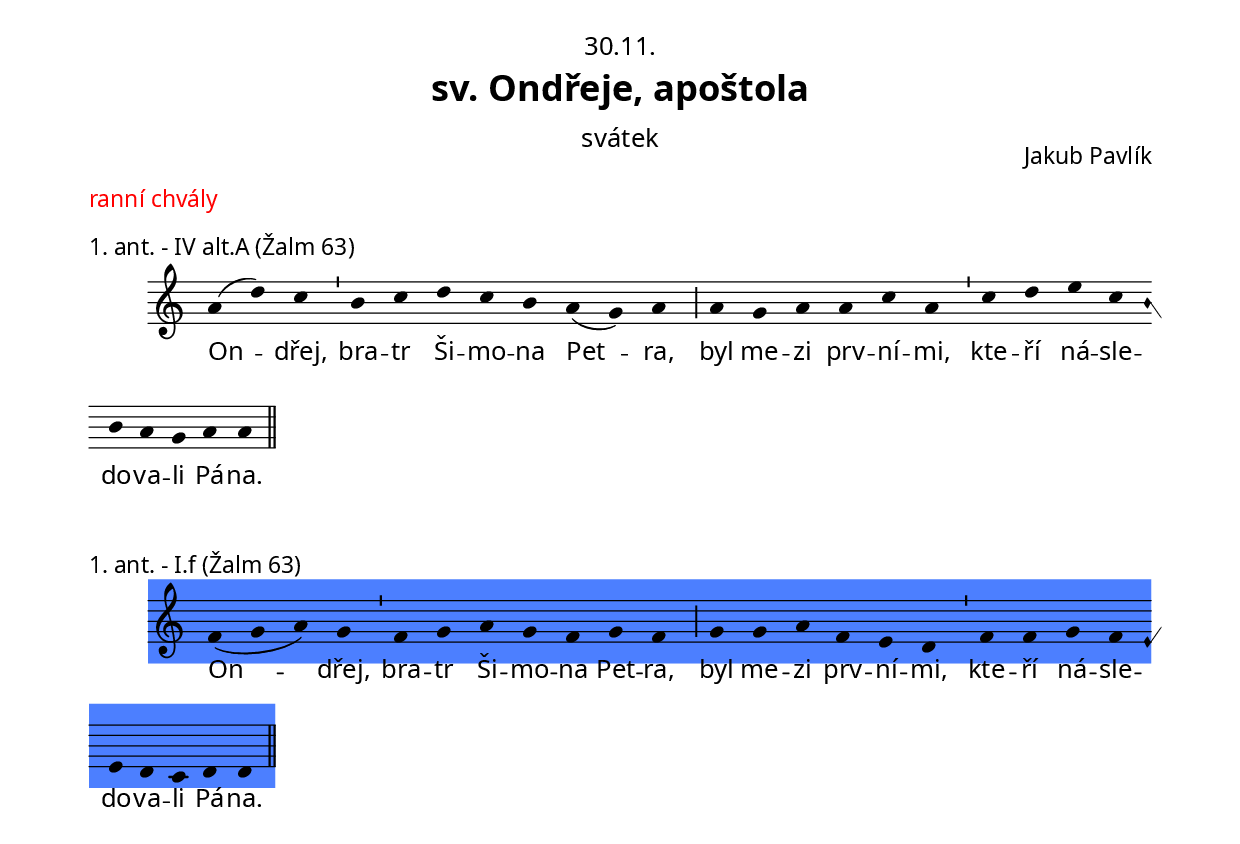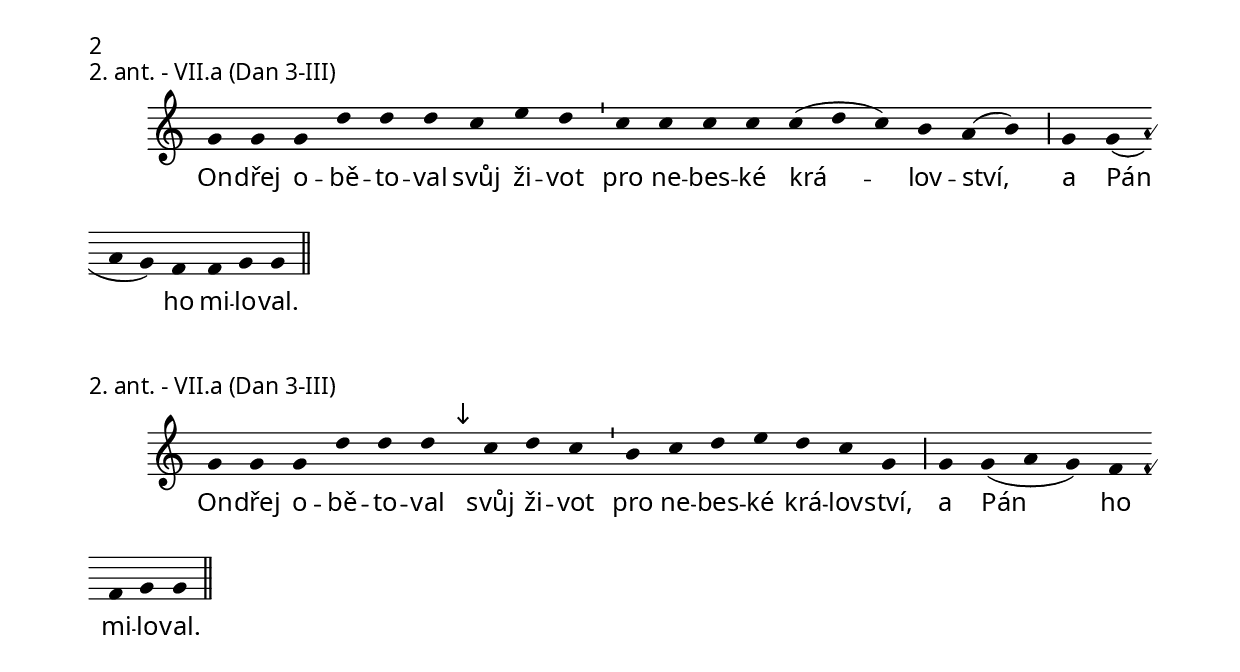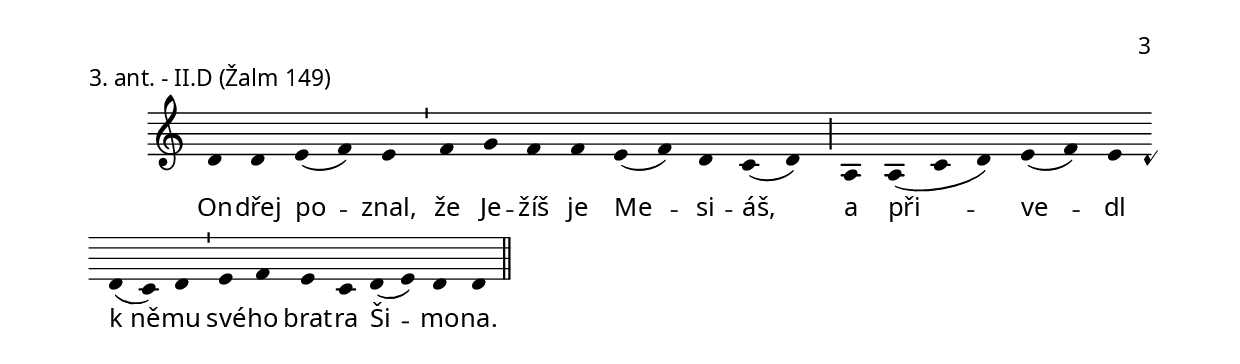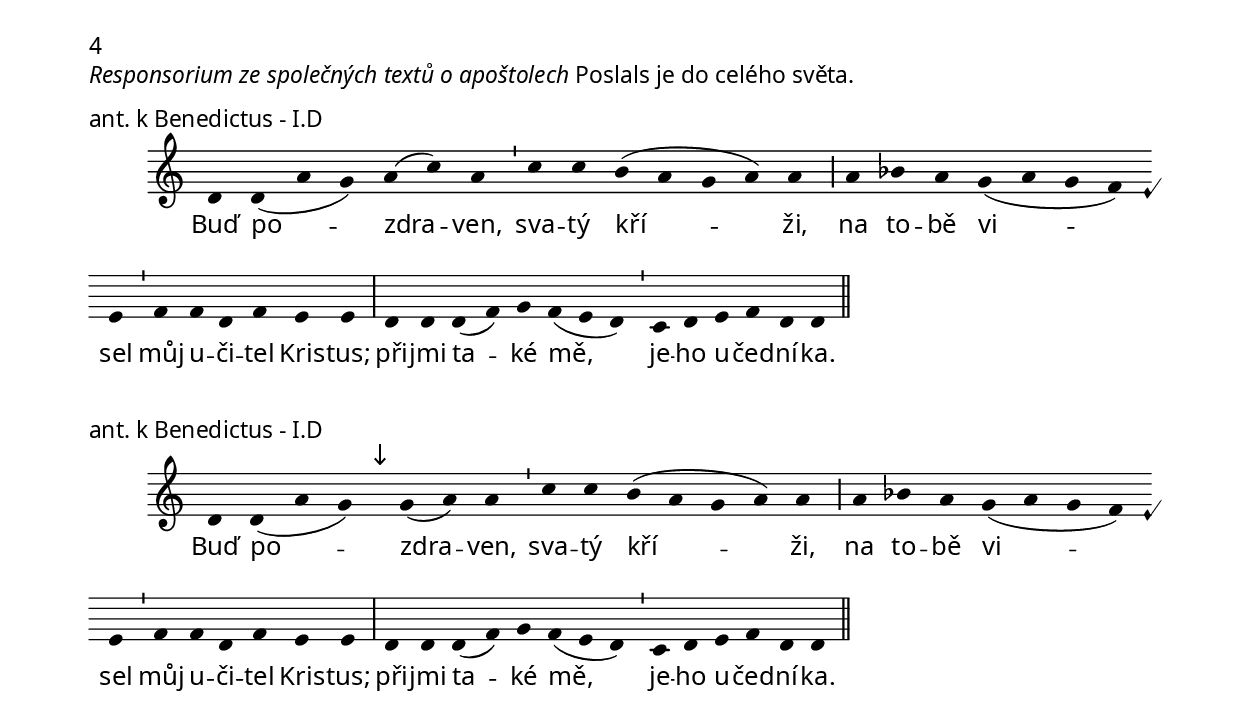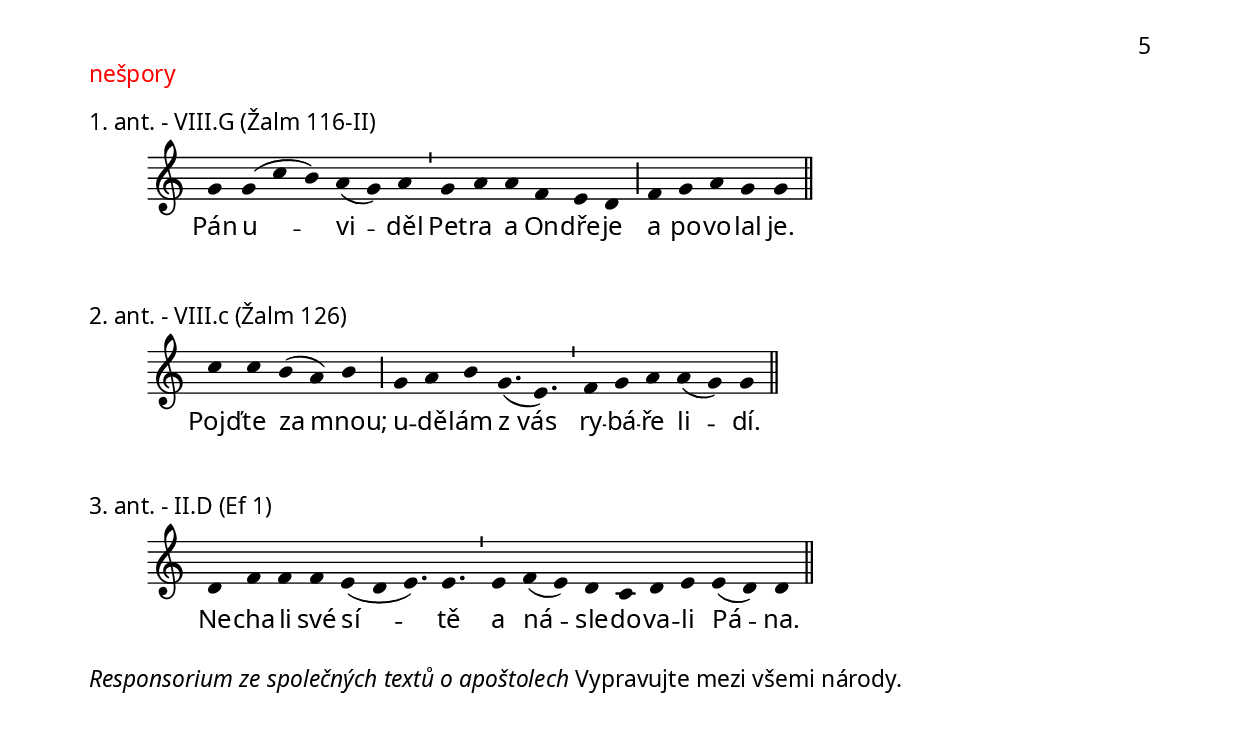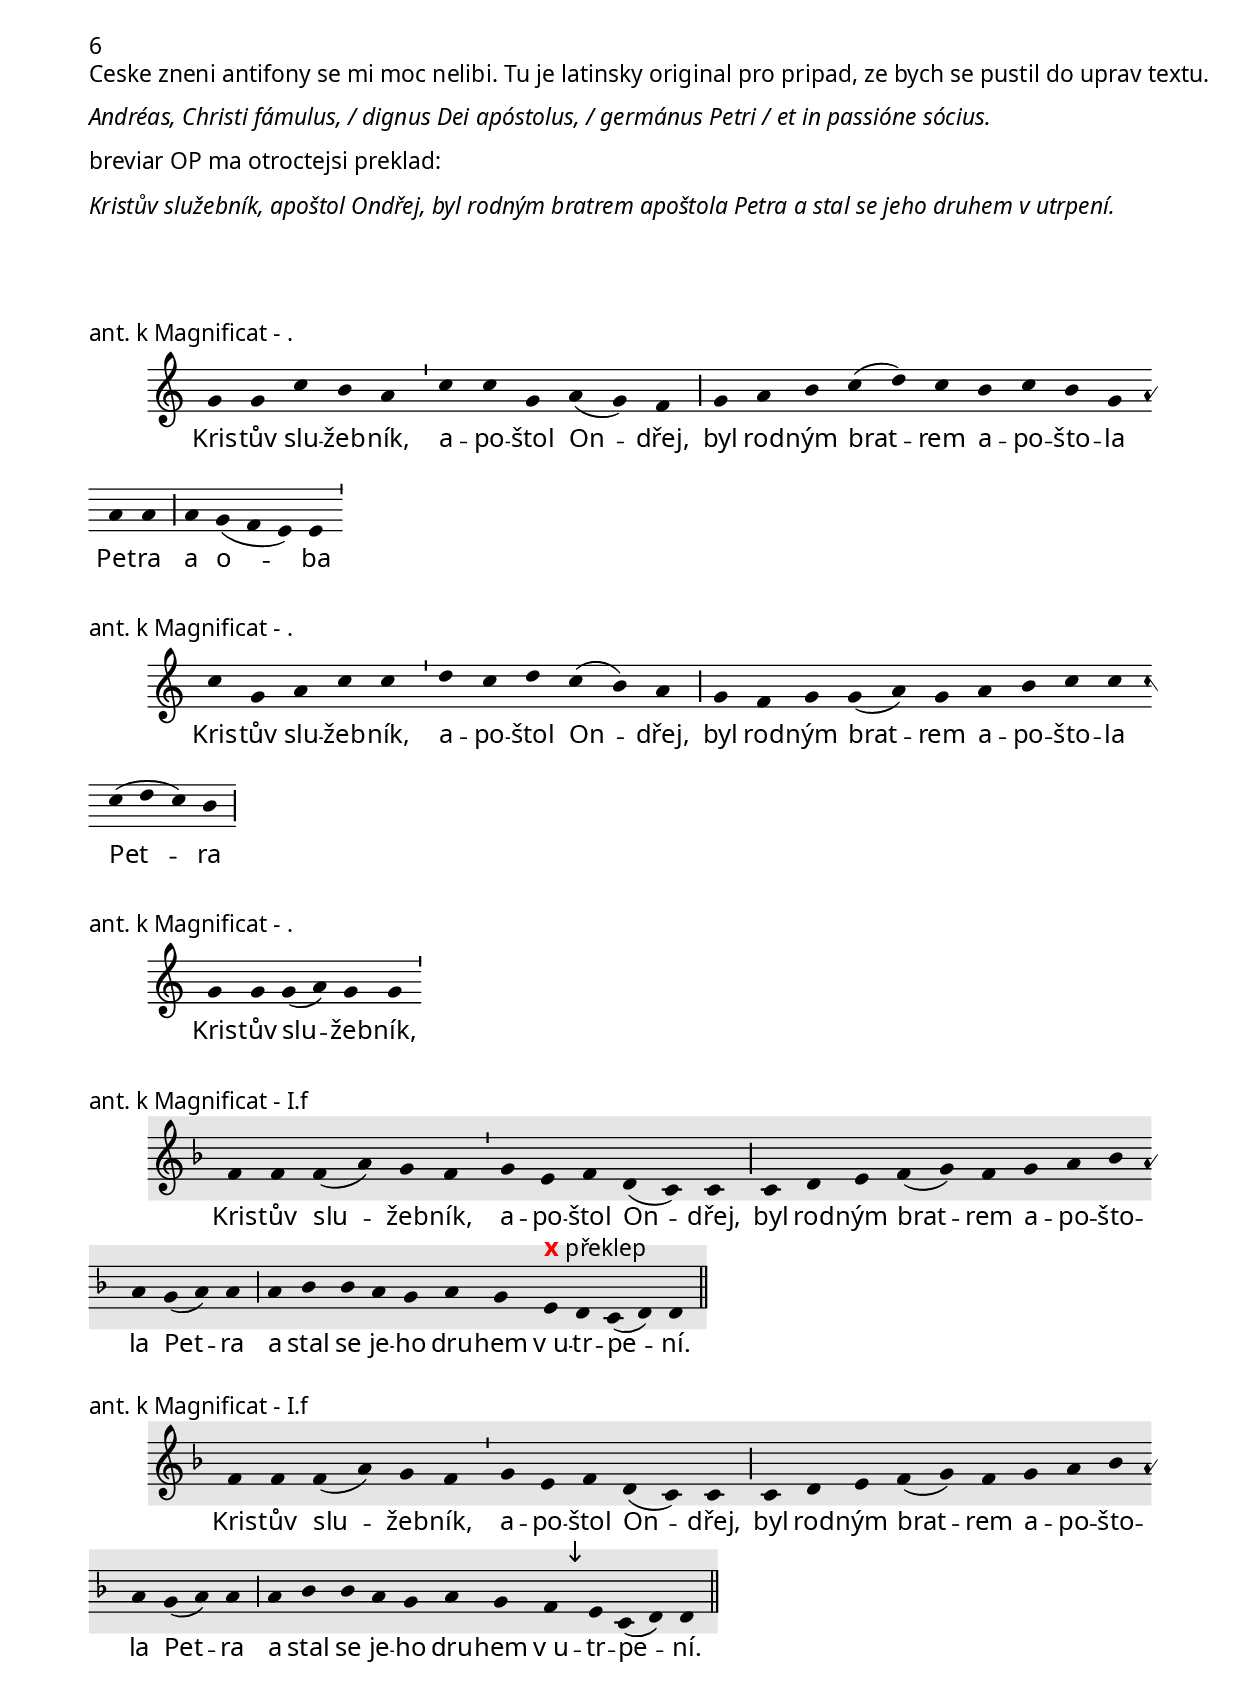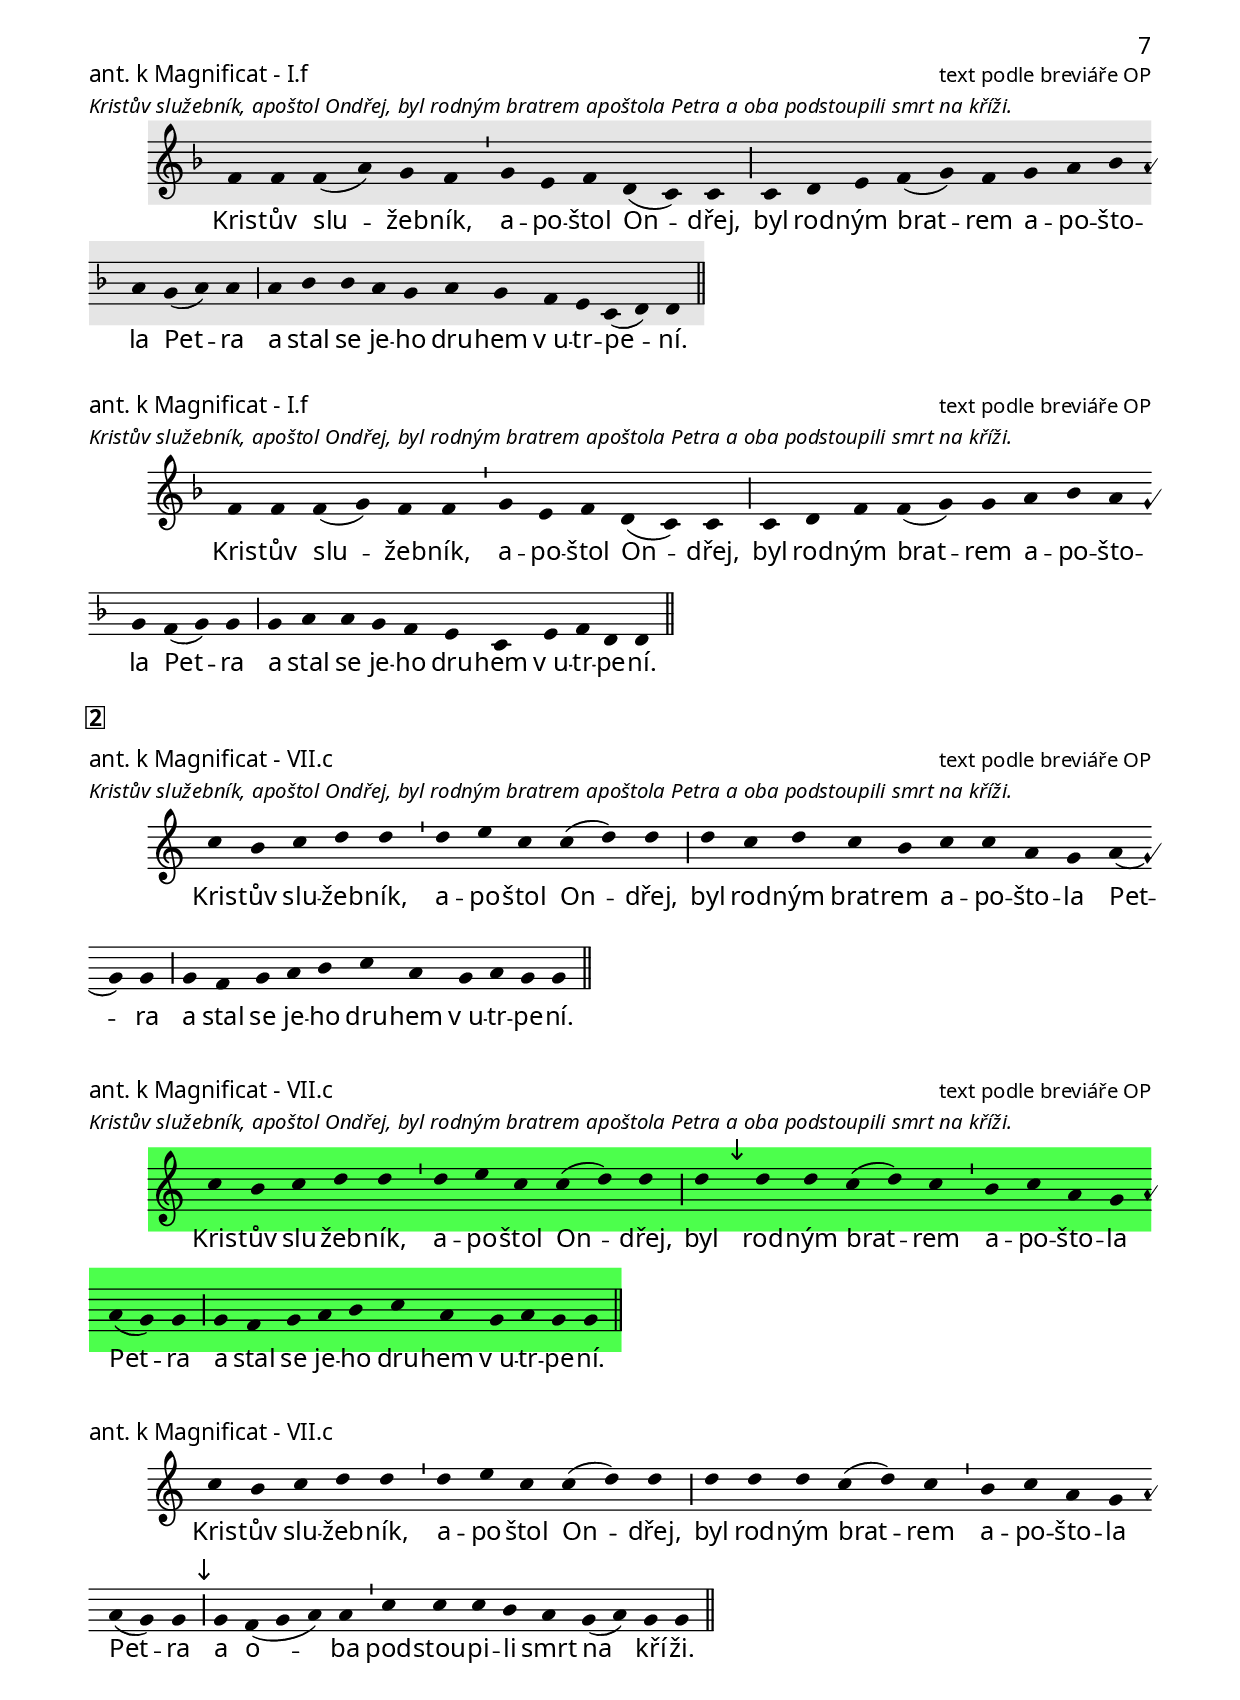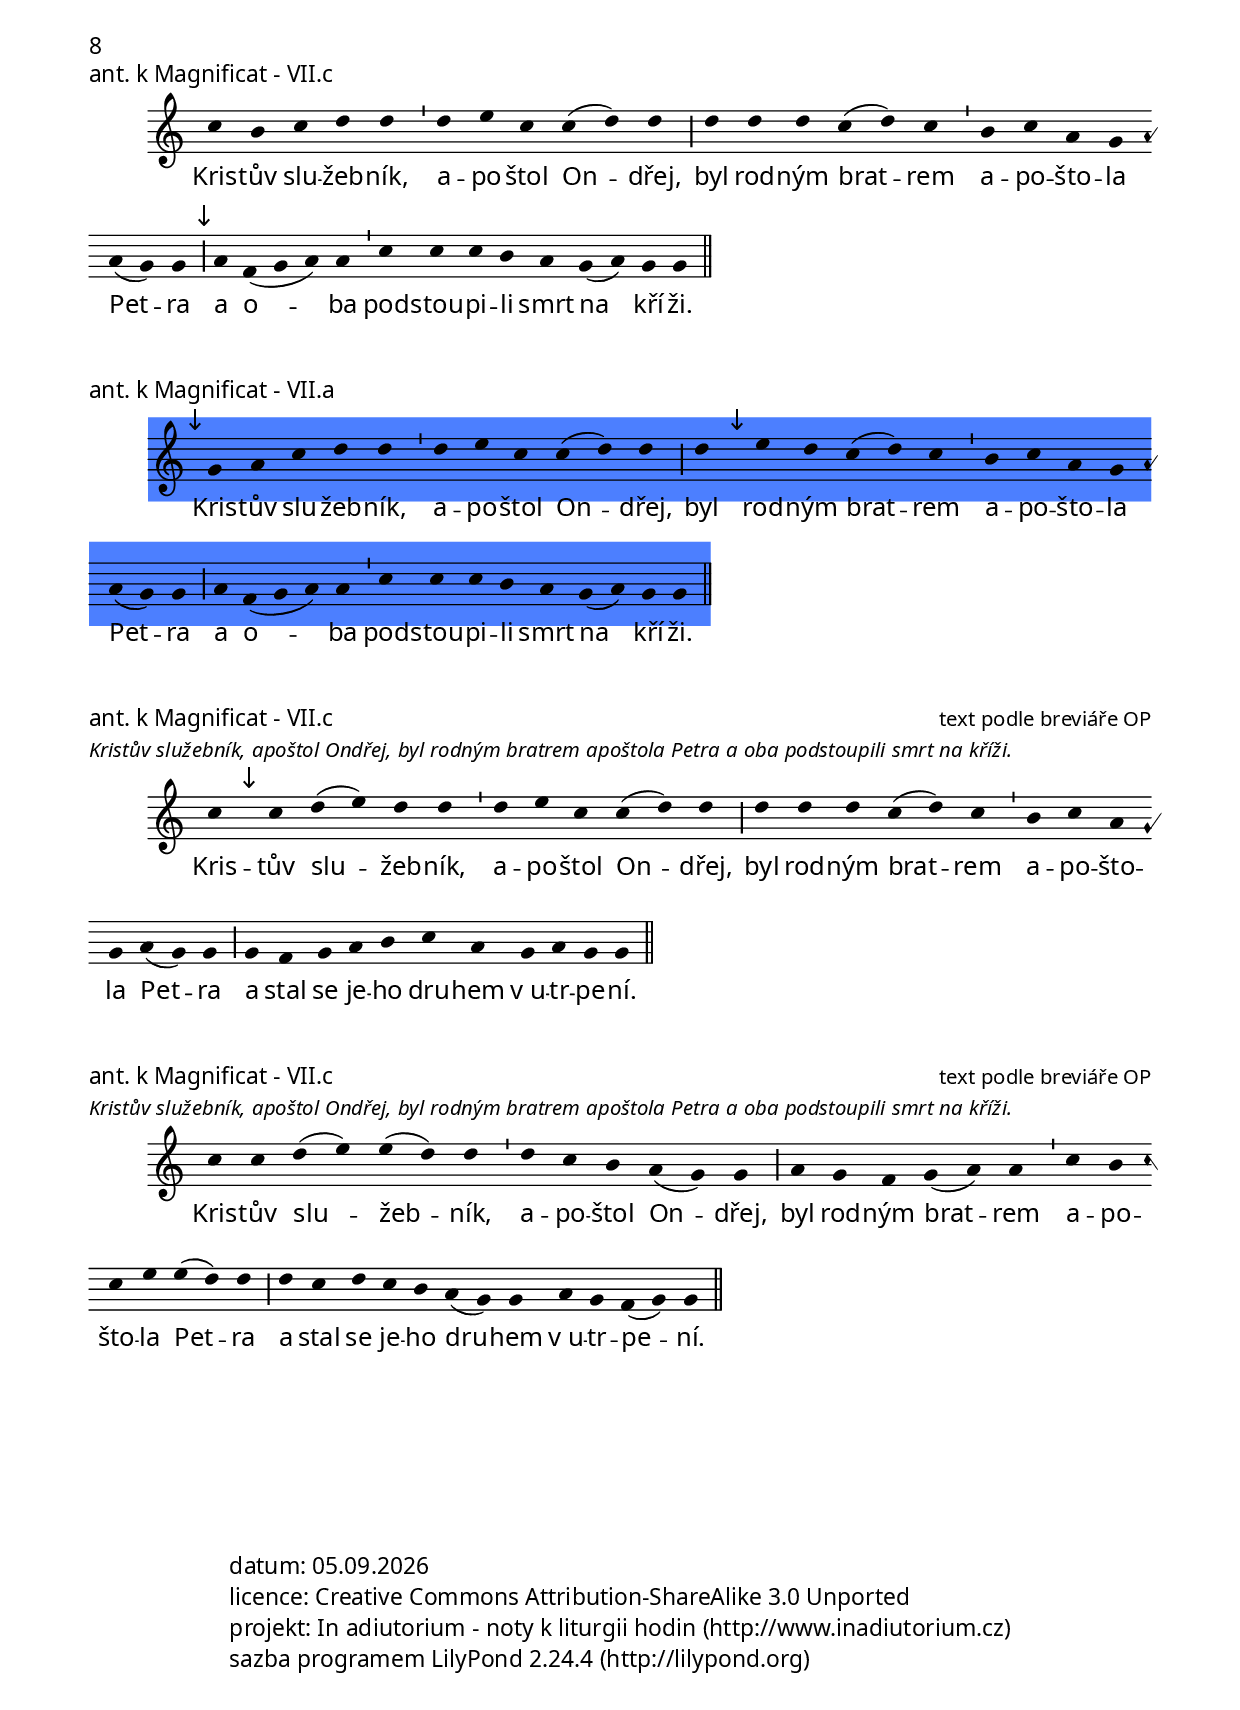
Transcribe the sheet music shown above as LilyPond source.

\version "2.16.0"

\include "../spolecne.ly"
\include "../dilyresponsorii.ly"

\header {
  title = \markup\titleSvatek
            "sv. Ondřeje, apoštola"
            svátek
            30.11.
  composer = "Jakub Pavlík"
}

\markup {\nadpisHodinka {"ranní chvály"}}

\score {
  \relative c'' {
    \choralniRezim
    a4( d) c \barMin b c d c b a( g) a \barMaior
    a g a a c a \barMin
    c d e c b a g a a \barFinalis
  }
  \addlyrics {
    On -- dřej, bra -- tr Ši -- mo -- na Pet -- ra,
    byl me -- zi prv -- ní -- mi,
    kte -- ří ná -- sle -- do -- va -- li Pá -- na.
  }
  \header {
    quid = "1. ant."
    modus = "IV alt"
    differentia = "A"
    psalmus = "Žalm 63"
    id = ""
    piece = \markup {\sestavTitulek}
  }
}

\score {
  \relative c' {
    \zvyraznovacModry
    \choralniRezim
    f4( g a) g \barMin f g a g f g f \barMaior
    g g a f e d \barMin
    f f g f e d c d d \barFinalis
  }
  \addlyrics {
    On -- dřej, bra -- tr Ši -- mo -- na Pet -- ra,
    byl me -- zi prv -- ní -- mi,
    kte -- ří ná -- sle -- do -- va -- li Pá -- na.
  }
  \header {
    quid = "1. ant."
    modus = "I"
    differentia = "f"
    psalmus = "Žalm 63"
    id = ""
    piece = \markup {\sestavTitulek}
  }
}

\pageBreak

\score {
  \relative c'' {
    \choralniRezim
    g4 g g d' d d c e d \barMin
    c c c c c( d c) b a( b) \barMaior
    g g( a g) f f g g \barFinalis
  }
  \addlyrics {
    On -- dřej o -- bě -- to -- val svůj ži -- vot
    pro ne -- bes -- ké krá -- lov -- ství,
    a Pán ho mi -- lo -- val.
  }
  \header {
    quid = "2. ant."
    modus = "VII"
    differentia = "a"
    psalmus = "Dan 3-III"
    id = ""
    piece = \markup {\sestavTitulek}
  }
}

\score {
  \relative c'' {
    \choralniRezim
    g4 g g d' d d \mark\sipka c d c \barMin
    b c d e d c g \barMaior
    g g( a g) f f g g \barFinalis
  }
  \addlyrics {
    On -- dřej o -- bě -- to -- val svůj ži -- vot
    pro ne -- bes -- ké krá -- lov -- ství,
    a Pán ho mi -- lo -- val.
  }
  \header {
    quid = "2. ant."
    modus = "VII"
    differentia = "a"
    psalmus = "Dan 3-III"
    id = ""
    piece = \markup {\sestavTitulek}
  }
}

\pageBreak

\score {
  \relative c' {
    \choralniRezim
    d4 d e( f) e \barMin f g f f e( f) d c( d) \barMaior
    a a( c d) e( f) e d( c) d \barMin e f e c d( e) d d \barFinalis
  }
  \addlyrics {
    On -- dřej po -- znal, že Je -- žíš je Me -- si -- áš,
    a při -- ve -- dl k_ně -- mu své -- ho brat -- ra Ši -- mo -- na.
  }
  \header {
    quid = "3. ant."
    modus = "II"
    differentia = "D"
    psalmus = "Žalm 149"
    id = ""
    piece = \markup {\sestavTitulek}
  }
}

\pageBreak

\markup\justify\italic{
  Responsorium ze společných textů o apoštolech \upright{Poslals je do celého světa.}
}

\score {
  \relative c' {
    \choralniRezim
    d4 d( a' g) a( c) a \barMin c c b( a g a) a \barMaior
    a bes a g( a g f) e \barMin f f d f e e \barMax
    d d d( f) g f( e d) \barMin c d e f d d \barFinalis
  }
  \addlyrics {
    Buď po -- zdra -- ven, sva -- tý kří -- ži,
    na to -- bě vi -- sel můj u -- či -- tel Kris -- tus;
    při -- jmi ta -- ké mě, je -- ho u -- čed -- ní -- ka.
  }
  \header {
    quid = "ant. k Benedictus"
    modus = "I"
    differentia = "D"
    psalmus = ""
    id = "rch-aben"
    piece = \markup {\sestavTitulekBezZalmu}
  }
}

\score {
  \relative c' {
    \choralniRezim
    d4 d( a' g) \mark\sipka g( a) a \barMin c c b( a g a) a \barMaior
    a bes a g( a g f) e \barMin f f d f e e \barMax
    d d d( f) g f( e d) \barMin c d e f d d \barFinalis
  }
  \addlyrics {
    Buď po -- zdra -- ven, sva -- tý kří -- ži,
    na to -- bě vi -- sel můj u -- či -- tel Kris -- tus;
    při -- jmi ta -- ké mě, je -- ho u -- čed -- ní -- ka.
  }
  \header {
    quid = "ant. k Benedictus"
    modus = "I"
    differentia = "D"
    psalmus = ""
    id = "rch-aben"
    piece = \markup {\sestavTitulekBezZalmu}
  }
}

\pageBreak

\markup {\nadpisHodinka {"nešpory"}}

\score {
  \relative c'' {
    \choralniRezim
    g g( c b) a( g) a \barMin g a a f e d \barMaior
    f g a g g \barFinalis
  }
  \addlyrics {
    Pán u -- vi -- děl Pet -- ra a On -- dře -- je
    a po -- vo -- lal je.
  }
  \header {
    quid = "1. ant."
    modus = "VIII"
    differentia = "G"
    psalmus = "Žalm 116-II"
    id = ""
    piece = \markup {\sestavTitulek}
  }
}

\score {
  \relative c'' {
    \choralniRezim
    c4 c b( a) b \barMaior
    g a b g4.( e) \barMin
    f4 g a a( g) g \barFinalis
  }
  \addlyrics {
    Pojď -- te za mnou;
    u -- dě -- lám z_vás ry -- bá -- ře li -- dí.
  }
  \header {
    quid = "2. ant."
    modus = "VIII"
    differentia = "c"
    psalmus = "Žalm 126"
    id = ""
    fial="fial://antifony/mezidobi_nedeleB_02_10.ly#ne3b-rch-ben"
    piece = \markup {\sestavTitulek}
  }
}

\score {
  \relative c' {
    \choralniRezim
    d4 f f f e( d e4.) e \barMin
    e4 f( e) d c d e e( d) d \barFinalis
  }
  \addlyrics {
    Ne -- cha -- li své sí -- tě
    a ná -- sle -- do -- va -- li Pá -- na.
  }
  \header {
    quid = "3. ant."
    modus = "II"
    differentia = "D"
    psalmus = "Ef 1"
    id = ""
    fons = "3. ne v mez, cyk. B, 2. nešp. k Magnificat"
    fial = "fial://antifony/mezidobi_nedeleB_02_10.ly#ne3b-ne2-mag"
    piece = \markup {\sestavTitulek}
  }
}

\markup\justify\italic{
  Responsorium ze společných textů o apoštolech \upright{Vypravujte mezi všemi národy.}
}

\pageBreak

\markup{
  Ceske zneni antifony se mi moc nelibi. Tu je latinsky original
  pro pripad, ze bych se pustil do uprav textu.
}

\markup\italic{
  Andréas, Christi fámulus, /
  dignus Dei apóstolus, /
  germánus Petri /
  et in passióne sócius.
}

\markup { breviar OP ma otroctejsi preklad: }

\markup\italic{
  Kristův služebník, apoštol Ondřej,
  byl rodným bratrem apoštola Petra
  a stal se jeho druhem v utrpení.
}

\markup\vspace #2

\score {
  \relative c'' {
    \choralniRezim
    g4 g c b a \barMin c c g a( g) f \barMaior
    g a b c( d) c b c b g a a \barMaior
    a g( f e) e \barMin
  }
  \addlyrics {
    Kris -- tův slu -- žeb -- ník, a -- po -- štol On -- dřej,
    byl rod -- ným brat -- rem a -- po -- što -- la Pet -- ra
    a o -- ba pod -- stou -- pi -- li smrt na kří -- ži.
  }
  \header {
    quid = "ant. k Magnificat"
    modus = ""
    differentia = ""
    psalmus = ""
    id = ""
    piece = \markup {\sestavTitulekBezZalmu}
  }
}

\score {
  \relative c'' {
    \choralniRezim
    c4 g a c c \barMin d c d c( b) a \barMaior
    g f g g( a) g a b c c c( d c) b \barMaior

  }
  \addlyrics {
    Kris -- tův slu -- žeb -- ník, a -- po -- štol On -- dřej,
    byl rod -- ným brat -- rem a -- po -- što -- la Pet -- ra
    a stal se je -- ho dru -- hem v_u -- tr -- pe -- ní.
  }
  \header {
    quid = "ant. k Magnificat"
    modus = ""
    differentia = ""
    psalmus = ""
    id = ""
    piece = \markup {\sestavTitulekBezZalmu}
  }
}

\score {
  \relative c'' {
    \choralniRezim
    g4 g g( a) g g \barMin

  }
  \addlyrics {
    Kris -- tův slu -- žeb -- ník, a -- po -- štol On -- dřej,
    byl rod -- ným brat -- rem a -- po -- što -- la Pet -- ra
    a stal se je -- ho dru -- hem v_u -- tr -- pe -- ní.
  }
  \header {
    quid = "ant. k Magnificat"
    modus = ""
    differentia = ""
    psalmus = ""
    id = ""
    piece = \markup {\sestavTitulekBezZalmu}
  }
}

\score {
  \relative c' {
    \zvyraznovacSedy
    \choralniRezim
    \key f \major
    f4 f f( a) g f \barMin g e f d( c) c \barMaior
    c d e f( g) f g a bes a g( a) a \barMaior
    a bes bes a g a g e^\markup{\cerveneX překlep} d c( d) d \barFinalis
  }
  \addlyrics {
    Kris -- tův slu -- žeb -- ník, a -- po -- štol On -- dřej,
    byl rod -- ným brat -- rem a -- po -- što -- la Pet -- ra

    a stal se je -- ho dru -- hem v_u -- tr -- pe -- ní.
    % text podle dominikanskeho breviare
  }
  \header {
    quid = "ant. k Magnificat"
    modus = "I"
    differentia = "f"
    psalmus = ""
    id = ""
    piece = \markup {\sestavTitulekBezZalmu}
  }
}

\score {
  \relative c' {
    \zvyraznovacSedy
    \choralniRezim
    \key f \major
    f4 f f( a) g f \barMin g e f d( c) c \barMaior
    c d e f( g) f g a bes a g( a) a \barMaior
    a bes bes a g a g f \mark\sipka e c( d) d \barFinalis
  }
  \addlyrics {
    Kris -- tův slu -- žeb -- ník, a -- po -- štol On -- dřej,
    byl rod -- ným brat -- rem a -- po -- što -- la Pet -- ra

    a stal se je -- ho dru -- hem v_u -- tr -- pe -- ní.
    % text podle dominikanskeho breviare
  }
  \header {
    quid = "ant. k Magnificat"
    modus = "I"
    differentia = "f"
    psalmus = ""
    id = ""
    piece = \markup {\sestavTitulekBezZalmu}
  }
}

\score {
  \relative c' {
    \zvyraznovacSedy
    \choralniRezim
    \key f \major
    f4 f f( a) g f \barMin g e f d( c) c \barMaior
    c d e f( g) f g a bes a g( a) a \barMaior
    a bes bes a g a g f e c( d) d \barFinalis
  }
  \addlyrics {
    Kris -- tův slu -- žeb -- ník, a -- po -- štol On -- dřej,
    byl rod -- ným brat -- rem a -- po -- što -- la Pet -- ra
    a stal se je -- ho dru -- hem v_u -- tr -- pe -- ní.
  }
  \header {
    fons_externus = "text podle breviáře OP"
    textus_approbatus = "Kristův služebník, apoštol Ondřej, byl rodným bratrem apoštola Petra a oba podstoupili smrt na kříži."
    quid = "ant. k Magnificat"
    modus = "I"
    differentia = "f"
    psalmus = ""
    placet = "zkusit zhudebnit oficiální text z DMC"
    id = "ne-amag"
    piece = \markup {\sestavTitulekBezZalmu}
  }
}

\score {
  \relative c' {
    \choralniRezim
    \key f \major
    f4 f f( g) f f \barMin g e f d( c) c \barMaior
    c d f f( g) g a bes a g f( g) g \barMaior
    g a a g f e c e f d d \barFinalis
  }
  \addlyrics {
    Kris -- tův slu -- žeb -- ník, a -- po -- štol On -- dřej,
    byl rod -- ným brat -- rem a -- po -- što -- la Pet -- ra
    a stal se je -- ho dru -- hem v_u -- tr -- pe -- ní.
  }
  \header {
    fons_externus = "text podle breviáře OP"
    textus_approbatus = "Kristův služebník, apoštol Ondřej, byl rodným bratrem apoštola Petra a oba podstoupili smrt na kříži."
    quid = "ant. k Magnificat"
    modus = "I"
    differentia = "f"
    psalmus = ""
    id = "ne-amag"
    piece = \markup {\sestavTitulekBezZalmu}
  }
}

\markup\nadpisSkupiny 2

\score {
  \relative c'' {
    \choralniRezim
    c4 b c d d \barMin d e c c( d) d \barMaior
    d c d c b c c a g a( g) g \barMaior
    g f g a b c a g a g g \barFinalis
  }
  \addlyrics {
    Kris -- tův slu -- žeb -- ník, a -- po -- štol On -- dřej,
    byl rod -- ným brat -- rem a -- po -- što -- la Pet -- ra
    a stal se je -- ho dru -- hem v_u -- tr -- pe -- ní.
  }
  \header {
    fons_externus = "text podle breviáře OP"
    textus_approbatus = "Kristův služebník, apoštol Ondřej, byl rodným bratrem apoštola Petra a oba podstoupili smrt na kříži."
    quid = "ant. k Magnificat"
    modus = "VII"
    differentia = "c"
    psalmus = ""
    id = "ne-amag"
    piece = \markup {\sestavTitulekBezZalmu}
  }
}

\score {
  \relative c'' {
    \zvyraznovacZeleny
    \choralniRezim
    c4 b c d d \barMin d e c c( d) d \barMaior
    d \mark\sipka d d c( d) c \barMin b c a g a( g) g \barMaior
    g f g a b c a g a g g \barFinalis
  }
  \addlyrics {
    Kris -- tův slu -- žeb -- ník, a -- po -- štol On -- dřej,
    byl rod -- ným brat -- rem a -- po -- što -- la Pet -- ra
    a stal se je -- ho dru -- hem v_u -- tr -- pe -- ní.
  }
  \header {
    fons_externus = "text podle breviáře OP"
    textus_approbatus = "Kristův služebník, apoštol Ondřej, byl rodným bratrem apoštola Petra a oba podstoupili smrt na kříži."
    quid = "ant. k Magnificat"
    modus = "VII"
    differentia = "c"
    psalmus = ""
    id = "ne-amag"
    piece = \markup {\sestavTitulekBezZalmu}
  }
}

\score {
  \relative c'' {
    \choralniRezim
    c4 b c d d \barMin d e c c( d) d \barMaior
    d d d c( d) c \barMin b c a g a( g) g \barMaior
    \mark\sipka g f( g a) a \barMin c c c b a g( a) g g \barFinalis
  }
  \addlyrics {
    Kris -- tův slu -- žeb -- ník, a -- po -- štol On -- dřej,
    byl rod -- ným brat -- rem a -- po -- što -- la Pet -- ra
    a o -- ba pod -- stou -- pi -- li smrt na kří -- ži.
  }
  \header {
    quid = "ant. k Magnificat"
    modus = "VII"
    differentia = "c"
    psalmus = ""
    id = "ne-amag"
    piece = \markup {\sestavTitulekBezZalmu}
  }
}

\score {
  \relative c'' {
    \choralniRezim
    c4 b c d d \barMin d e c c( d) d \barMaior
    d d d c( d) c \barMin b c a g a( g) g \barMaior
    \mark\sipka a f( g a) a \barMin c c c b a g( a) g g \barFinalis
  }
  \addlyrics {
    Kris -- tův slu -- žeb -- ník, a -- po -- štol On -- dřej,
    byl rod -- ným brat -- rem a -- po -- što -- la Pet -- ra
    a o -- ba pod -- stou -- pi -- li smrt na kří -- ži.
  }
  \header {
    quid = "ant. k Magnificat"
    modus = "VII"
    differentia = "c"
    psalmus = ""
    id = "ne-amag"
    piece = \markup {\sestavTitulekBezZalmu}
  }
}

\score {
  \relative c'' {
    \zvyraznovacModry
    \choralniRezim
    \mark\sipka g4 a c d d \barMin d e c c( d) d \barMaior
    d \mark\sipka e d c( d) c \barMin b c a g a( g) g \barMaior
    a f( g a) a \barMin c c c b a g( a) g g \barFinalis
  }
  \addlyrics {
    Kris -- tův slu -- žeb -- ník, a -- po -- štol On -- dřej,
    byl rod -- ným brat -- rem a -- po -- što -- la Pet -- ra
    a o -- ba pod -- stou -- pi -- li smrt na kří -- ži.
  }
  \header {
    quid = "ant. k Magnificat"
    modus = "VII"
    differentia = "a"
    psalmus = ""
    id = "ne-amag"
    piece = \markup {\sestavTitulekBezZalmu}
  }
}

\score {
  \relative c'' {
    \choralniRezim
    c4 \mark\sipka c d( e) d d \barMin d e c c( d) d \barMaior
    d d d c( d) c \barMin b c a g a( g) g \barMaior
    g f g a b c a g a g g \barFinalis
  }
  \addlyrics {
    Kris -- tův slu -- žeb -- ník, a -- po -- štol On -- dřej,
    byl rod -- ným brat -- rem a -- po -- što -- la Pet -- ra
    a stal se je -- ho dru -- hem v_u -- tr -- pe -- ní.
  }
  \header {
    fons_externus = "text podle breviáře OP"
    textus_approbatus = "Kristův služebník, apoštol Ondřej, byl rodným bratrem apoštola Petra a oba podstoupili smrt na kříži."
    quid = "ant. k Magnificat"
    modus = "VII"
    differentia = "c"
    psalmus = ""
    id = "ne-amag"
    piece = \markup {\sestavTitulekBezZalmu}
  }
}

\score {
  \relative c'' {
    \choralniRezim
    c4 c d( e) e( d) d \barMin d c b a( g) g \barMaior
    a g f g( a) a \barMin c b c e e( d) d \barMaior
    d c d c b a( g) g a g f( g) g \barFinalis
  }
  \addlyrics {
    Kris -- tův slu -- žeb -- ník, a -- po -- štol On -- dřej,
    byl rod -- ným brat -- rem a -- po -- što -- la Pet -- ra
    a stal se je -- ho dru -- hem v_u -- tr -- pe -- ní.
  }
  \header {
    fons_externus = "text podle breviáře OP"
    textus_approbatus = "Kristův služebník, apoštol Ondřej, byl rodným bratrem apoštola Petra a oba podstoupili smrt na kříži."
    quid = "ant. k Magnificat"
    modus = "VII"
    differentia = "c"
    psalmus = ""
    id = "ne-amag"
    piece = \markup {\sestavTitulekBezZalmu}
  }
}
